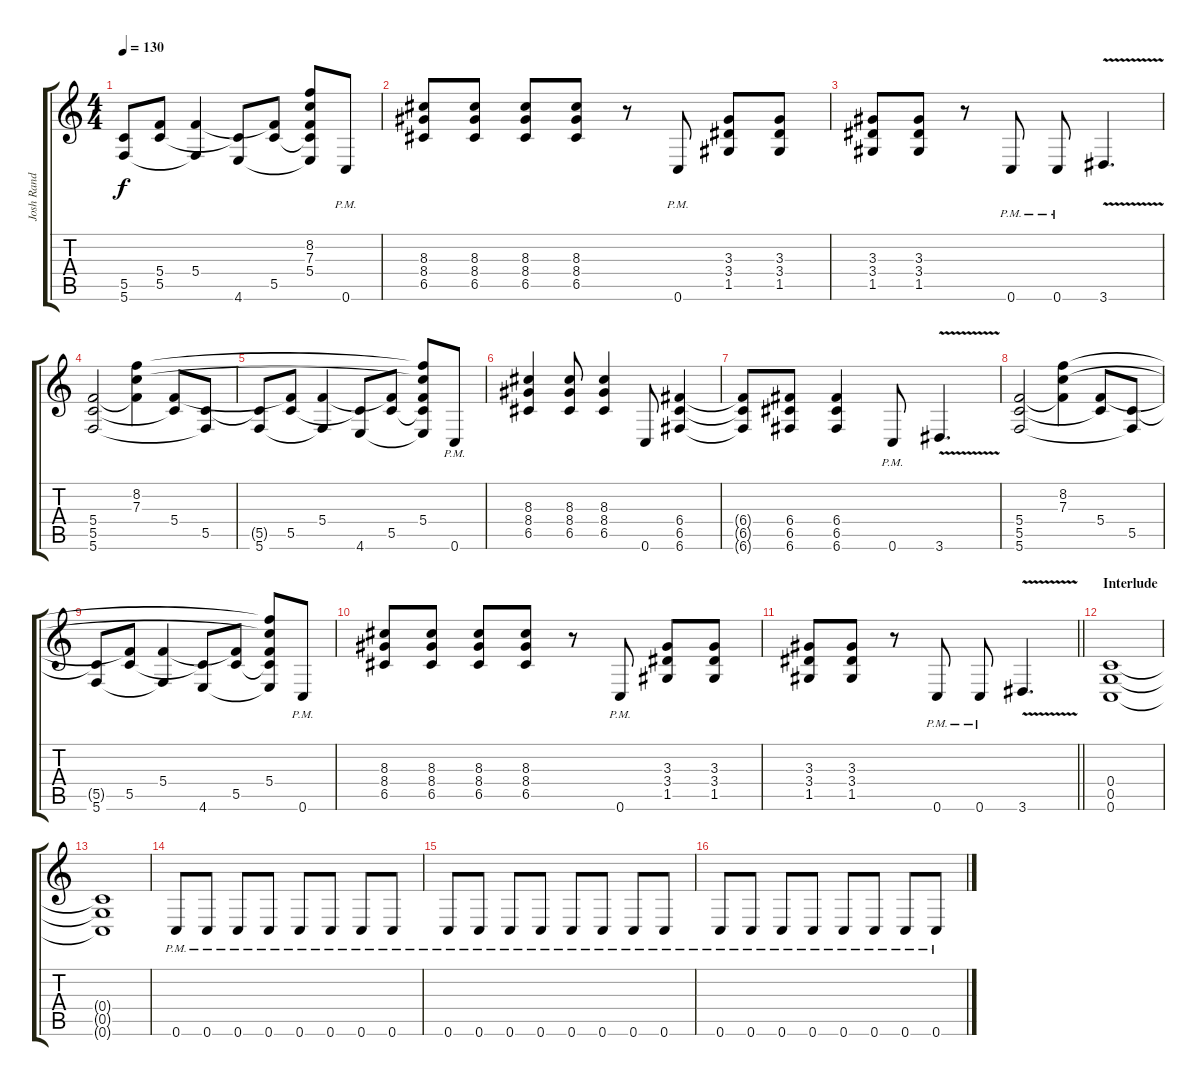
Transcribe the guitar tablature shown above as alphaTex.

\track ("Josh Rand (Lead Guitar)" "Josh Rand ") {instrument distortionguitar}
\staff {score tabs}
\tuning (D4 A3 F3 C3 G2 C2) {hide}
\ts (4 4)
\tempo 130
\clef g2
\ks c
(5.5{t} 5.6).8{dy f} (5.4{t} 5.5).8 (5.4 5.6{t}).4 (5.5{t} 4.6).8 (5.4{t} 5.5).8 (8.2{t} 7.3{t} 5.4 5.5{t} 4.6{t}).8 0.6{pm}.8 |
(8.3 8.4 6.5).8 (8.3 8.4 6.5).8 (8.3 8.4 6.5).8 (8.3 8.4 6.5).8 r.8 0.6{pm}.8 (3.3 3.4 1.5).8 (3.3 3.4 1.5).8 |
(3.3 3.4 1.5).8 (3.3 3.4 1.5).8 r.8 0.6{pm}.8 0.6{pm}.8 3.6{v}.4{d} |
(5.4 5.5 5.6).2 (8.2 7.3 5.4{t}).4 (5.4 5.5{t}).8 (5.5 5.6{t}).8 |
(5.5{t} 5.6).8 (5.4{t} 5.5).8 (5.4 5.6{t}).4 (5.5{t} 4.6).8 (5.4{t} 5.5).8 (8.2{t} 7.3{t} 5.4 5.5{t} 4.6{t}).8 0.6{pm}.8 |
(8.3 8.4 6.5).4 (8.3 8.4 6.5).8 (8.3 8.4 6.5).4 0.6.8 (6.4 6.5 6.6).4 |
(6.4{t} 6.5{t} 6.6{t}).8 (6.4 6.5 6.6).8 (6.4 6.5 6.6).4 0.6{pm}.8 3.6{v}.4{d} |
(5.4 5.5 5.6).2 (8.2 7.3 5.4{t}).4 (5.4 5.5{t}).8 (5.5 5.6{t}).8 |
(5.5{t} 5.6).8 (5.4{t} 5.5).8 (5.4 5.6{t}).4 (5.5{t} 4.6).8 (5.4{t} 5.5).8 (8.2{t} 7.3{t} 5.4 5.5{t} 4.6{t}).8 0.6{pm}.8 |
(8.3 8.4 6.5).8 (8.3 8.4 6.5).8 (8.3 8.4 6.5).8 (8.3 8.4 6.5).8 r.8 0.6{pm}.8 (3.3 3.4 1.5).8 (3.3 3.4 1.5).8 |
\barLineRight lightlight
(3.3 3.4 1.5).8 (3.3 3.4 1.5).8 r.8 0.6{pm}.8 0.6{pm}.8 3.6{v}.4{d} |
\section ("" "Interlude")
(0.4 0.5 0.6).1{balance 6} |
(0.4{t} 0.5{t} 0.6{t}).1 |
0.6{pm}.8 0.6{pm}.8 0.6{pm}.8 0.6{pm}.8 0.6{pm}.8 0.6{pm}.8 0.6{pm}.8 0.6{pm}.8 |
0.6{pm}.8 0.6{pm}.8 0.6{pm}.8 0.6{pm}.8 0.6{pm}.8 0.6{pm}.8 0.6{pm}.8 0.6{pm}.8 |
0.6{pm}.8 0.6{pm}.8 0.6{pm}.8 0.6{pm}.8 0.6{pm}.8 0.6{pm}.8 0.6{pm}.8 0.6{pm}.8
